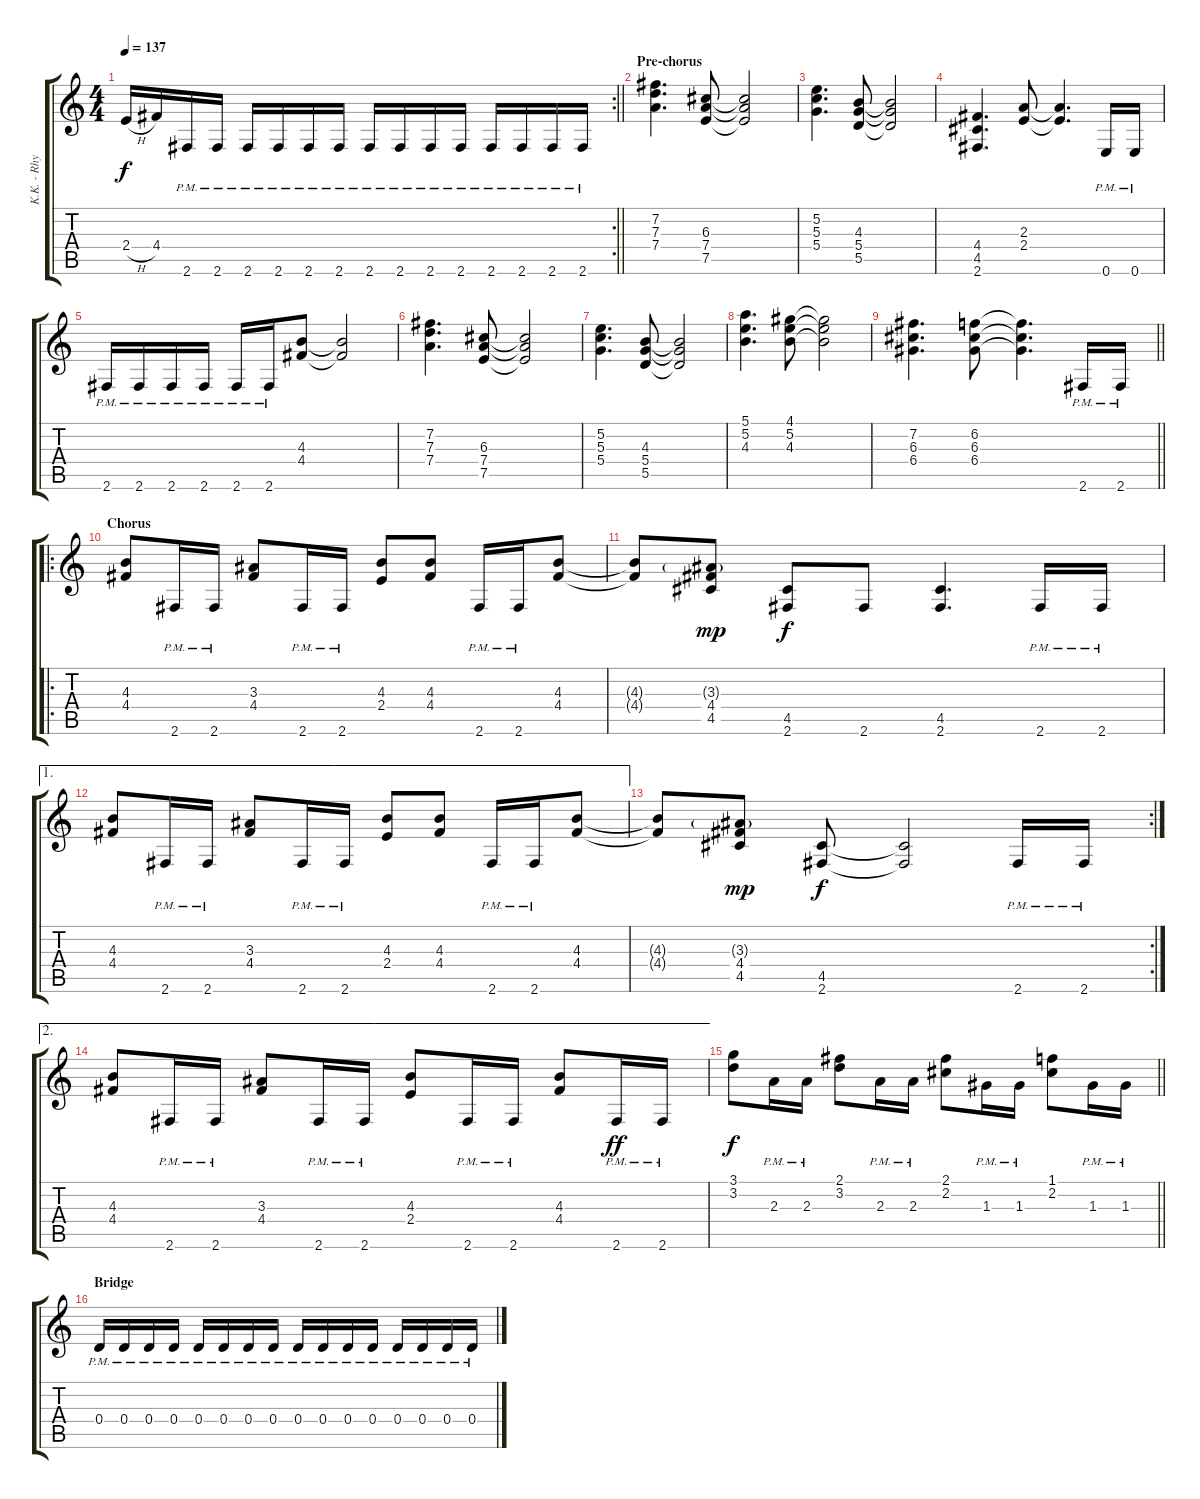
\track ("K.K. - Rhythm" "K.K. - Rhy") {instrument distortionguitar}
\staff {score tabs}
\tuning (E4 B3 G3 D3 A2 E2) {hide}
\rc 2
\ts (4 4)
\tempo 137
\clef g2
\barLineRight lightlight
\ks c
2.4{h}.16{dy f} 4.4.16 2.6{pm}.16 2.6{pm}.16 2.6{pm}.16 2.6{pm}.16 2.6{pm}.16 2.6{pm}.16 2.6{pm}.16 2.6{pm}.16 2.6{pm}.16 2.6{pm}.16 2.6{pm}.16 2.6{pm}.16 2.6{pm}.16 2.6{pm}.16 |
\section ("" "Pre-chorus")
(7.2 7.3 7.4).4{d} (6.3 7.4 7.5).8 (6.3{t} 7.4{t} 7.5{t}).2 |
(5.2 5.3 5.4).4{d} (4.3 5.4 5.5).8 (4.3{t} 5.4{t} 5.5{t}).2 |
(4.4 4.5 2.6).4{d} (2.3 2.4).8 (2.3{t} 2.4{t}).4{d} 0.6{pm}.16 0.6{pm}.16 |
2.6{pm}.16 2.6{pm}.16 2.6{pm}.16 2.6{pm}.16 2.6{pm}.16 2.6{pm}.16 (4.3 4.4).8 (4.3{t} 4.4{t}).2 |
(7.2 7.3 7.4).4{d} (6.3 7.4 7.5).8 (6.3{t} 7.4{t} 7.5{t}).2 |
(5.2 5.3 5.4).4{d} (4.3 5.4 5.5).8 (4.3{t} 5.4{t} 5.5{t}).2 |
(5.1 5.2 4.3).4{d} (4.1 5.2 4.3).8 (4.1{t} 5.2{t} 4.3{t}).2 |
\barLineRight lightlight
(7.2 6.3 6.4).4{d} (6.2 6.3 6.4).8 (6.2{t} 6.3{t} 6.4{t}).4{d} 2.6{pm}.16 2.6{pm}.16 |
\ro
\section ("" "Chorus")
(4.3 4.4).8 2.6{pm}.16 2.6{pm}.16 (3.3 4.4).8 2.6{pm}.16 2.6{pm}.16 (4.3 2.4).8 (4.3 4.4).8 2.6{pm}.16 2.6{pm}.16 (4.3 4.4).8 |
(4.3{t} 4.4{t}).8 (3.3{g} 4.4 4.5).8{dy mp} (4.5 2.6).8{dy f} 2.6.8 (4.5 2.6).4{d} 2.6{pm}.16 2.6{pm}.16 |
\ae 1
(4.3 4.4).8 2.6{pm}.16 2.6{pm}.16 (3.3 4.4).8 2.6{pm}.16 2.6{pm}.16 (4.3 2.4).8 (4.3 4.4).8 2.6{pm}.16 2.6{pm}.16 (4.3 4.4).8 |
\rc 2
(4.3{t} 4.4{t}).8 (3.3{g} 4.4 4.5).8{dy mp} (4.5 2.6).8{dy f} (4.5{t} 2.6{t}).2 2.6{pm}.16 2.6{pm}.16 |
\ae 2
(4.3 4.4).8 2.6{pm}.16 2.6{pm}.16 (3.3 4.4).8 2.6{pm}.16 2.6{pm}.16 (4.3 2.4).8 2.6{pm}.16 2.6{pm}.16 (4.3 4.4).8 2.6{pm}.16{dy ff} 2.6{pm}.16 |
\barLineRight lightlight
(3.1 3.2).8{dy f} 2.3{pm}.16 2.3{pm}.16 (2.1 3.2).8 2.3{pm}.16 2.3{pm}.16 (2.1 2.2).8 1.3{pm}.16 1.3{pm}.16 (1.1 2.2).8 1.3{pm}.16 1.3{pm}.16 |
\section ("" "Bridge")
0.4{pm}.16 0.4{pm}.16 0.4{pm}.16 0.4{pm}.16 0.4{pm}.16 0.4{pm}.16 0.4{pm}.16 0.4{pm}.16 0.4{pm}.16 0.4{pm}.16 0.4{pm}.16 0.4{pm}.16 0.4{pm}.16 0.4{pm}.16 0.4{pm}.16 0.4{pm}.16
